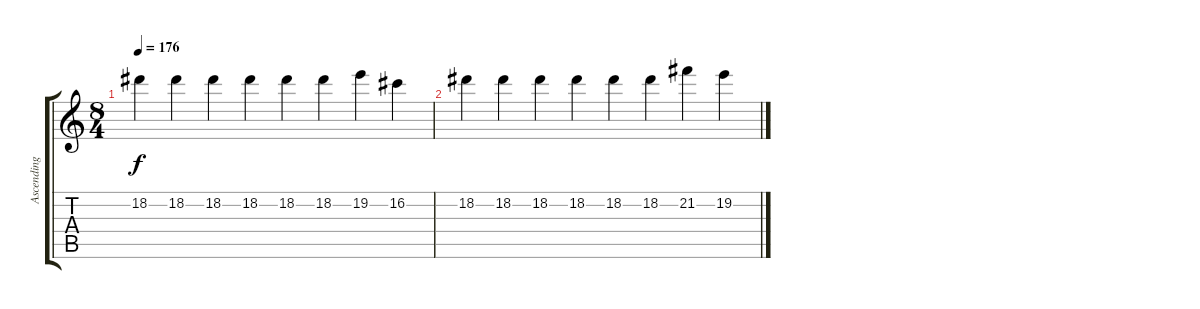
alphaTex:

\track ("Ascending Track" "Ascending ") {instrument overdrivenguitar}
\staff {score tabs}
\tuning (D4 A3 F3 C3 G2 C2) {hide}
\ts (8 4)
\tempo 176
\clef g2
\ks c
18.2.4{dy f} 18.2.4 18.2.4 18.2.4 18.2.4 18.2.4 19.2.4 16.2.4 |
18.2.4 18.2.4 18.2.4 18.2.4 18.2.4 18.2.4 21.2.4 19.2.4
